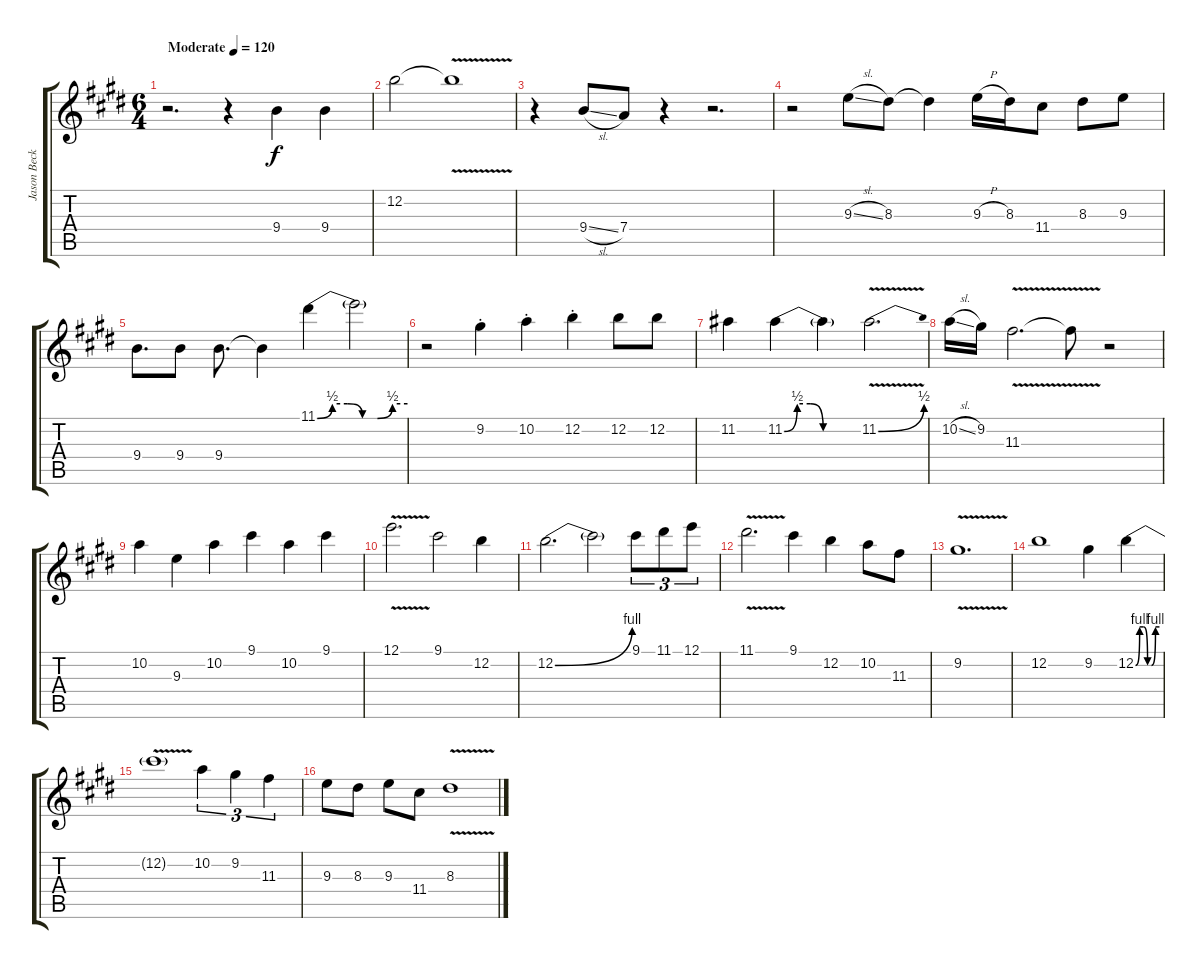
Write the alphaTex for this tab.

\track ("Jason Becker" "Jason Beck") {instrument electricguitarjazz}
\staff {score tabs}
\tuning (E4 B3 G3 D3 A2 E2) {hide}
\ts (6 4)
\tempo (120 "Moderate")
\tempo 195
\tempo (120 "Moderate")
\clef g2
\ks e
r.2{d dy f instrument electricguitarjazz} r.4 9.4.4 9.4.4 |
12.2.2 12.2{v t}.1 |
r.4 9.4{sl}.8 7.4.8 r.4 r.2{d} |
r.2 9.3{sl}.8 8.3.8 8.3{t}.4 9.3{h}.16 8.3.16 11.4.8 8.3.8 9.3.8 |
9.4.8{d} 9.4.8 9.4.8{d} 9.4{t}.4 11.1{be (custom 0 0 10 2 20 2 30 0 40 0 50 2 60 2)}.4 11.1{t}.2 |
r.2 9.2{st}.4 10.2{st}.4 12.2{st}.4 12.2.8 12.2.8 |
11.2.4 11.2{be (custom 0 0 10 2 20 2 30 0 60 0)}.4 11.2{t}.4 11.2{be (bend 0 0 60 2) v}.2{d} |
10.2{sl}.16 9.2.16 11.3{v}.2{d} 11.3{t}.8 r.2 |
10.2.4 9.3.4 10.2.4 9.1.4 10.2.4 9.1.4 |
12.1{v}.2{d} 9.1.2 12.2.4 |
12.2{be (bend 0 0 60 4)}.2{d} 12.2{t}.2 9.1.8{tu (3 2)} 11.1.8{tu (3 2)} 12.1.8{tu (3 2)} |
11.1{v}.2{d} 9.1.4 12.2.4 10.2.8 11.3.8 |
9.2{v}.1{d} |
12.2.1 9.2.4 12.2{be (custom 0 0 10 4 20 4 30 0 40 0 50 4 60 4)}.4 |
12.2{v t}.1 10.2.4{tu (3 2)} 9.2.4{tu (3 2)} 11.3.4{tu (3 2)} |
9.3.8 8.3.8 9.3.8 11.4.8 8.3{v}.1
